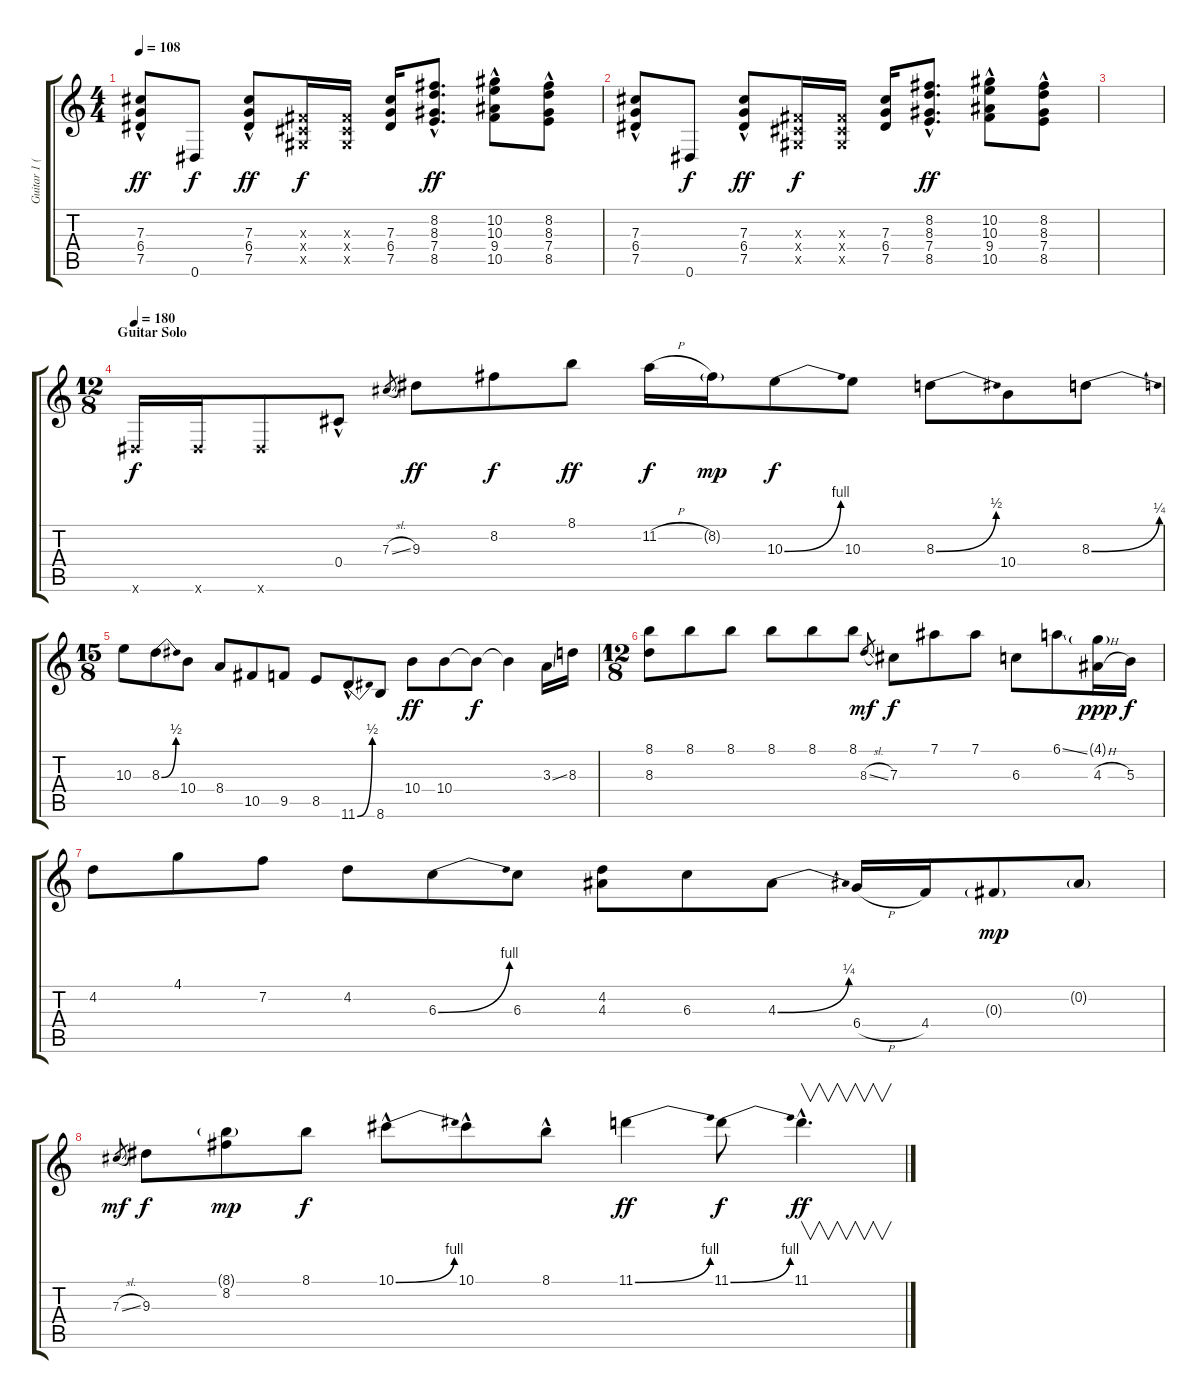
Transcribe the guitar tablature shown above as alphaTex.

\track ("Guitar 1 (Jimi Hendrix)" "Guitar 1 (") {instrument overdrivenguitar}
\staff {score tabs}
\tuning (Eb4 Bb3 Gb3 Db3 Ab2 Eb2) {hide}
\ts (4 4)
\tempo 108
\clef g2
\ks c
(7.3{hac} 6.4{hac} 7.5{hac}).8{dy ff} 0.6.8{dy f} (7.3{hac} 6.4{hac} 7.5{hac}).8{dy ff} (0.3{x} 0.4{x} 0.5{x}).16{dy f} (0.3{x} 0.4{x} 0.5{x}).16 (7.3 6.4 7.5).16 (8.2{hac} 8.3{hac} 7.4{hac} 8.5{hac}).8{d dy ff} (10.2{hac} 10.3{hac} 9.4{hac} 10.5{hac}).8 (8.2{hac} 8.3{hac} 7.4{hac} 8.5{hac}).8 |
(7.3{hac} 6.4{hac} 7.5{hac}).8 0.6.8{dy f} (7.3{hac} 6.4{hac} 7.5{hac}).8{dy ff} (0.3{x} 0.4{x} 0.5{x}).16{dy f} (0.3{x} 0.4{x} 0.5{x}).16 (7.3 6.4 7.5).16 (8.2{hac} 8.3{hac} 7.4{hac} 8.5{hac}).8{d dy ff} (10.2{hac} 10.3{hac} 9.4{hac} 10.5{hac}).8 (8.2{hac} 8.3{hac} 7.4{hac} 8.5{hac}).8 |
|
\ts (12 8)
\section ("" "Guitar Solo")
\tempo 180
0.6{x}.16{dy f} 0.6{x}.16 0.6{x}.8 0.4{hac}.8 7.3{sl}.8{gr} 9.3.8{dy ff} 8.2.8{dy f} 8.1.8{dy ff} 11.2{h}.16{dy f} 8.2{g}.16{dy mp} 10.3{be (bend 0 0 60 4)}.8{dy f} 10.3.8 8.3{be (bend 0 0 60 2)}.8 10.4.8 8.3{be (bend 0 0 60 1)}.8 |
\ts (15 8)
10.3.8 8.3{be (bend 0 0 60 2)}.8 10.4.8 8.4.8 10.5.8 9.5.8 8.5.8 11.6{be (bend 0 0 60 2) hac}.8 8.6.8 10.4.8{dy ff} 10.4.8 10.4{t}.8{dy f} 10.4{t}.4 3.3{ss}.16 8.3.16 |
\ts (12 8)
(8.1 8.3).8 8.1.8 8.1.8 8.1.8 8.1.8 8.1.8 8.3{sl}.8{gr dy mf} 7.3.8{dy f} 7.1.8 7.1.8 6.3.8 6.1{ss}.8 (4.1{g} 4.3{h}).16{dy ppp} 5.3.16{dy f} |
4.2.8 4.1.8 7.2.8 4.2.8 6.3{be (bend 0 0 60 4)}.8 6.3.8 (4.2 4.3).8 6.3.8 4.3{be (bend 0 0 60 1)}.8 6.4{h}.16 4.4.16 0.3{g}.8{dy mp} 0.2{g}.8 |
7.3{sl}.8{gr dy mf} 9.3.8{dy f} (8.1{g} 8.2).8{dy mp} 8.1.8{dy f} 10.1{be (bend 0 0 60 4) hac}.8 10.1{hac}.8 8.1{hac}.8 11.1{be (bend 0 0 60 4)}.4{dy ff} 11.1{be (bend 0 0 60 4)}.8{dy f} 11.1{hac}.4{v d dy ff}
